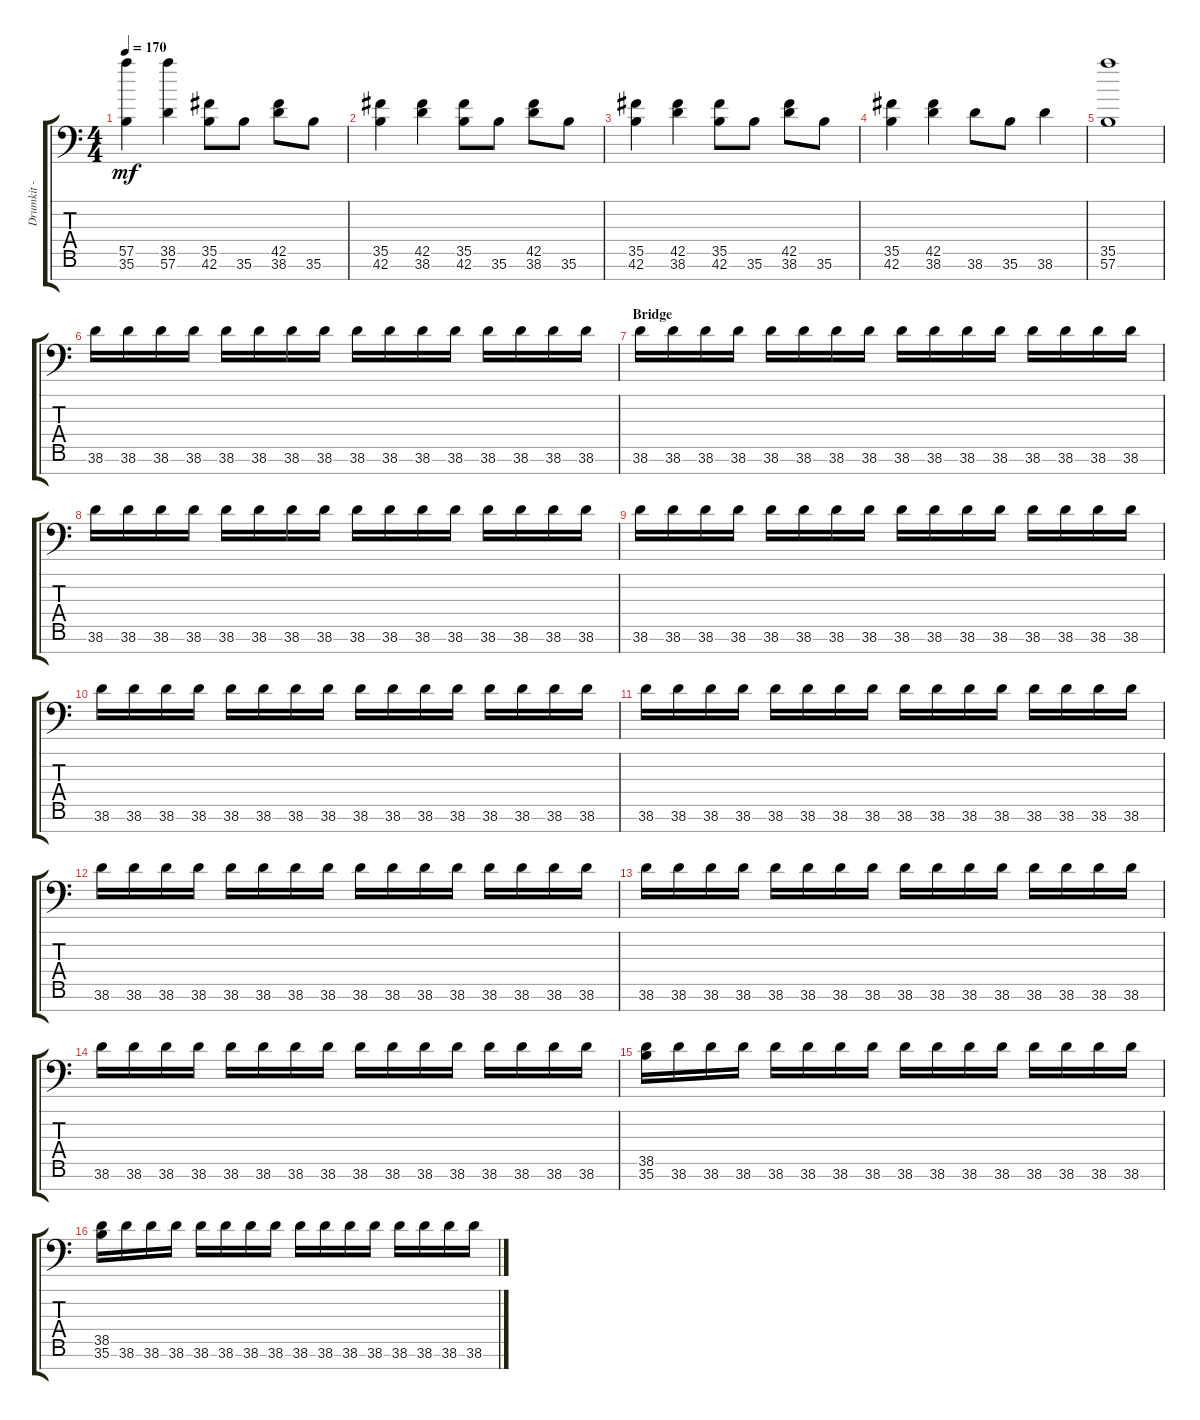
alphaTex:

\track ("Drumkit - Chuck Comeau" "Drumkit - ") {instrument acousticgrandpiano}
\staff {score tabs}
\tuning (C-1 C-1 C-1 C-1 C-1 C-1 C-1) {hide}
\ts (4 4)
\tempo 170
\clef f4
\ks c
(57.5 35.6).4{dy mf} (38.5 57.6).4 (35.5 42.6).8 35.6.8 (42.5 38.6).8 35.6.8 |
(35.5 42.6).4 (42.5 38.6).4 (35.5 42.6).8 35.6.8 (42.5 38.6).8 35.6.8 |
(35.5 42.6).4 (42.5 38.6).4 (35.5 42.6).8 35.6.8 (42.5 38.6).8 35.6.8 |
(35.5 42.6).4 (42.5 38.6).4 38.6.8 35.6.8 38.6.4 |
(35.5 57.6).1 |
38.6.16 38.6.16 38.6.16 38.6.16 38.6.16 38.6.16 38.6.16 38.6.16 38.6.16 38.6.16 38.6.16 38.6.16 38.6.16 38.6.16 38.6.16 38.6.16 |
\section ("" "Bridge")
38.6.16 38.6.16 38.6.16 38.6.16 38.6.16 38.6.16 38.6.16 38.6.16 38.6.16 38.6.16 38.6.16 38.6.16 38.6.16 38.6.16 38.6.16 38.6.16 |
38.6.16 38.6.16 38.6.16 38.6.16 38.6.16 38.6.16 38.6.16 38.6.16 38.6.16 38.6.16 38.6.16 38.6.16 38.6.16 38.6.16 38.6.16 38.6.16 |
38.6.16 38.6.16 38.6.16 38.6.16 38.6.16 38.6.16 38.6.16 38.6.16 38.6.16 38.6.16 38.6.16 38.6.16 38.6.16 38.6.16 38.6.16 38.6.16 |
38.6.16 38.6.16 38.6.16 38.6.16 38.6.16 38.6.16 38.6.16 38.6.16 38.6.16 38.6.16 38.6.16 38.6.16 38.6.16 38.6.16 38.6.16 38.6.16 |
38.6.16 38.6.16 38.6.16 38.6.16 38.6.16 38.6.16 38.6.16 38.6.16 38.6.16 38.6.16 38.6.16 38.6.16 38.6.16 38.6.16 38.6.16 38.6.16 |
38.6.16 38.6.16 38.6.16 38.6.16 38.6.16 38.6.16 38.6.16 38.6.16 38.6.16 38.6.16 38.6.16 38.6.16 38.6.16 38.6.16 38.6.16 38.6.16 |
38.6.16 38.6.16 38.6.16 38.6.16 38.6.16 38.6.16 38.6.16 38.6.16 38.6.16 38.6.16 38.6.16 38.6.16 38.6.16 38.6.16 38.6.16 38.6.16 |
38.6.16 38.6.16 38.6.16 38.6.16 38.6.16 38.6.16 38.6.16 38.6.16 38.6.16 38.6.16 38.6.16 38.6.16 38.6.16 38.6.16 38.6.16 38.6.16 |
(38.5 35.6).16 38.6.16 38.6.16 38.6.16 38.6.16 38.6.16 38.6.16 38.6.16 38.6.16 38.6.16 38.6.16 38.6.16 38.6.16 38.6.16 38.6.16 38.6.16 |
(38.5 35.6).16 38.6.16 38.6.16 38.6.16 38.6.16 38.6.16 38.6.16 38.6.16 38.6.16 38.6.16 38.6.16 38.6.16 38.6.16 38.6.16 38.6.16 38.6.16
